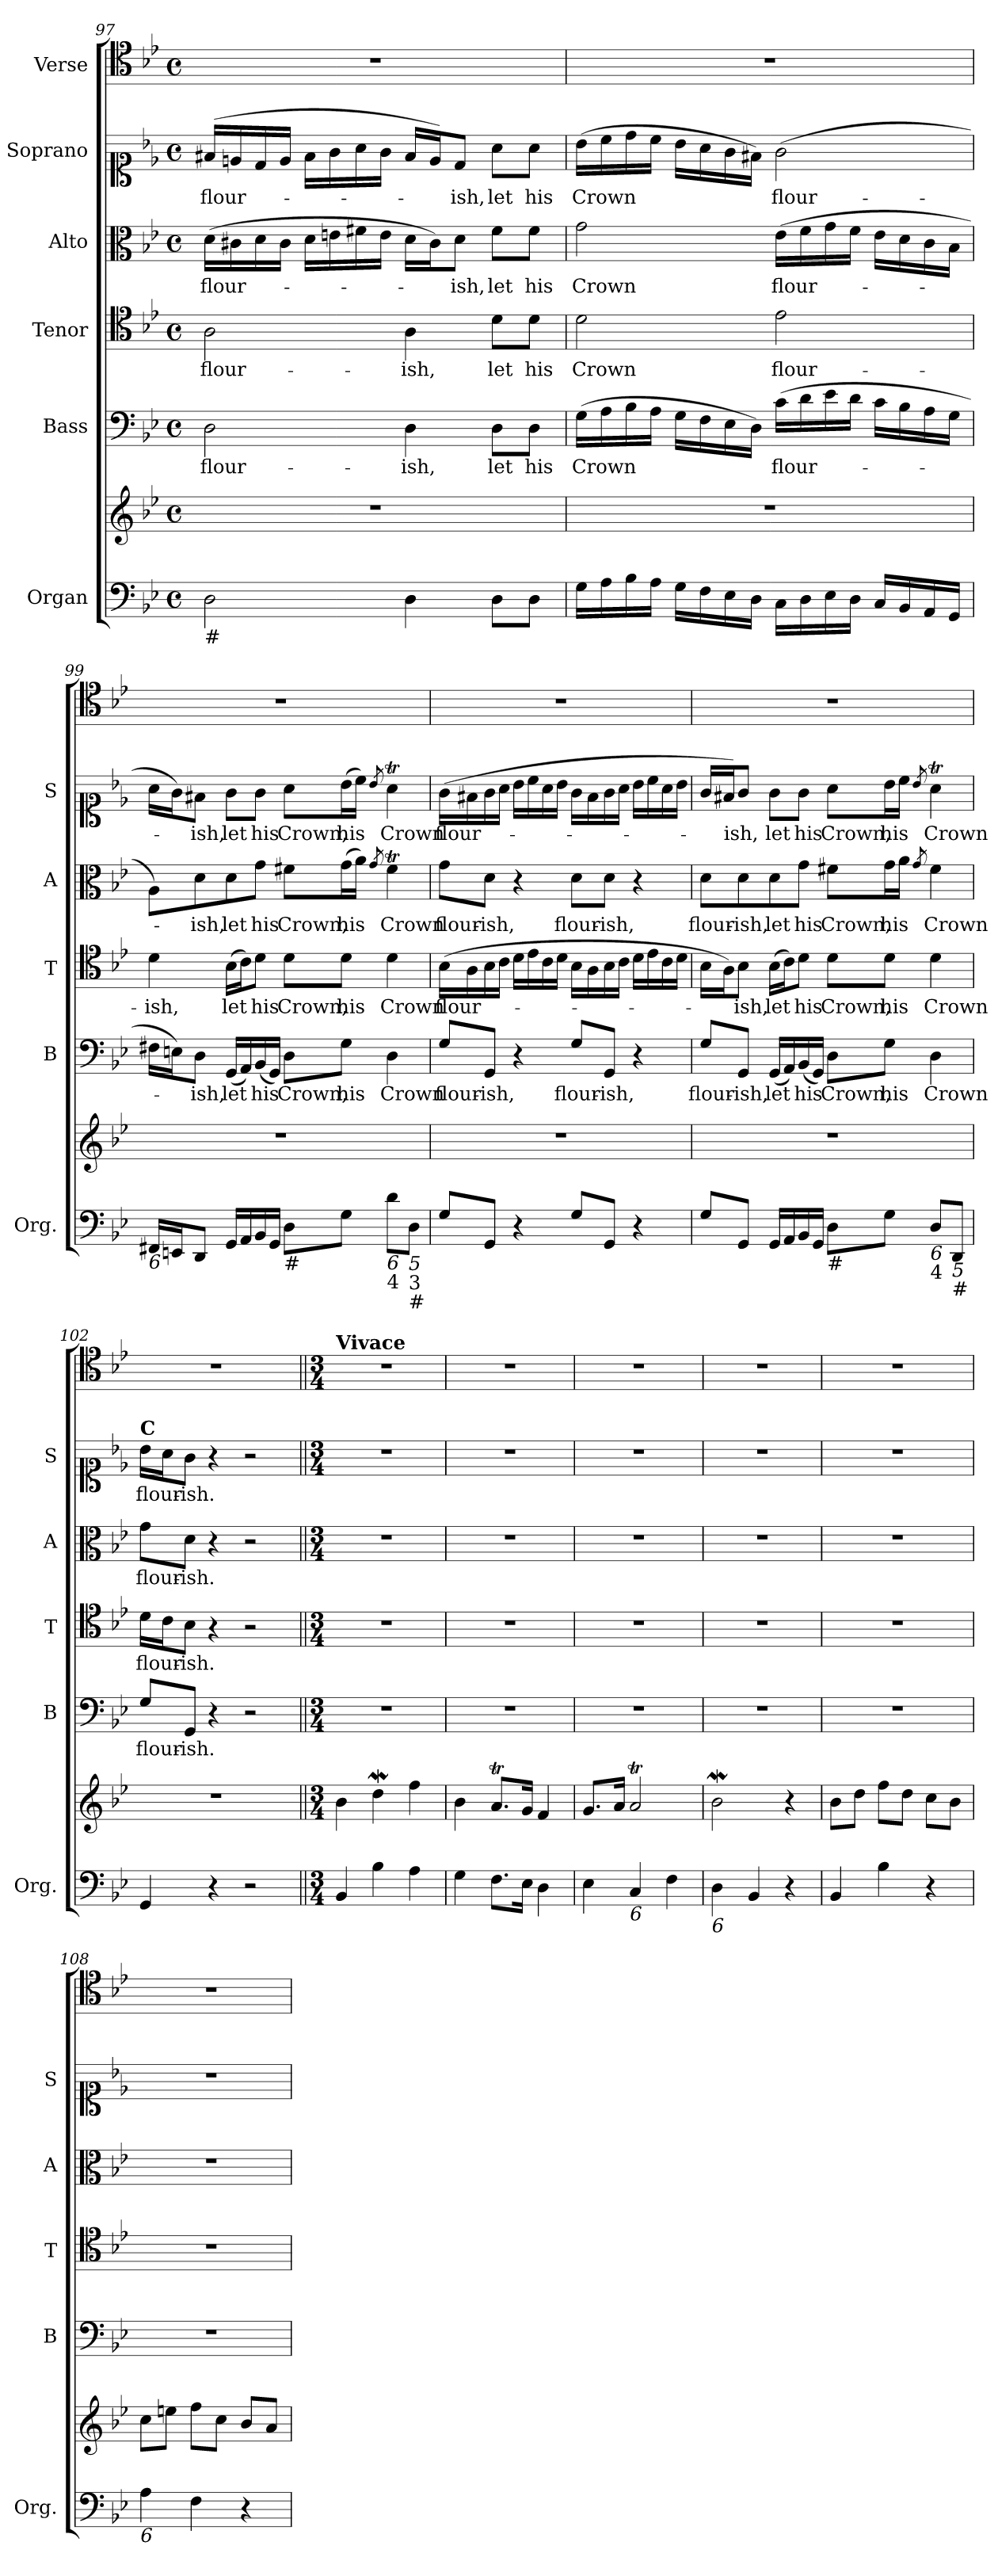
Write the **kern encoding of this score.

**kern	**kern	**kern	**text	**kern	**text	**kern	**text	**kern	**text	**kern
*part6	*part6	*part5	*part5	*part4	*part4	*part3	*part3	*part2	*part2	*part1
*staff7	*staff6	*staff5	*staff5	*staff4	*staff4	*staff3	*staff3	*staff2	*staff2	*staff1
*I"Organ	*	*I"Bass	*	*I"Tenor	*	*I"Alto	*	*I"Soprano	*	*I"Verse
*I'Org.	*	*I'B	*	*I'T	*	*I'A	*	*I'S	*	*
*clefF4	*clefG2	*clefF4	*	*clefC4	*	*clefC3	*	*clefC1	*	*clefC4
*k[b-e-]	*k[b-e-]	*k[b-e-]	*	*k[b-e-]	*	*k[b-e-]	*	*k[b-e-]	*	*k[b-e-]
*B-:	*B-:	*B-:	*	*B-:	*	*B-:	*	*B-:	*	*B-:
*M4/4	*M4/4	*M4/4	*	*M4/4	*	*M4/4	*	*M4/4	*	*M4/4
*met(c)	*met(c)	*met(c)	*	*met(c)	*	*met(c)	*	*met(c)	*	*met(c)
=97	=97	=97	=97	=97	=97	=97	=97	=97	=97	=97
!LO:TX:b:t=#	!	!	!	!	!	!	!	!	!	!
!	!	!	!LO:LY:b	!	!LO:LY:b	!	!LO:LY:b	!	!LO:LY:b	!
2D\	1r	2D\	flour-	2A\	flour-	(>16d\LL	flour-	(>16f#X/LL	flour-	1r
.	.	.	.	.	.	16c#X\	.	16en/	.	.
.	.	.	.	.	.	16d\	.	16d/	.	.
.	.	.	.	.	.	16c#\JJ	.	16e/JJ	.	.
.	.	.	.	.	.	16d\LL	.	16f#\LL	.	.
.	.	.	.	.	.	16en\	.	16g\	.	.
.	.	.	.	.	.	16f#X\	.	16a\	.	.
.	.	.	.	.	.	16e\JJ	.	16g\JJ	.	.
!	!	!	!LO:LY:b	!	!LO:LY:b	!	!	!	!	!
4D\	.	4D\	-ish,	4A\	-ish,	16d\LL	.	16f#/LL	.	.
.	.	.	.	.	.	16c#\J)	.	16e/J)	.	.
!	!	!	!	!	!	!	!LO:LY:b	!	!LO:LY:b	!
.	.	.	.	.	.	8d\J	-ish,	8d/J	-ish,	.
!	!	!	!LO:LY:b	!	!LO:LY:b	!	!LO:LY:b	!	!LO:LY:b	!
8D\L	.	8D\L	let	8d\L	let	8f#\L	let	8a\L	let	.
!	!	!	!LO:LY:b	!	!LO:LY:b	!	!LO:LY:b	!	!LO:LY:b	!
8D\J	.	8D\J	his	8d\J	his	8f#\J	his	8a\J	his	.
!!LO:PB:g=z
=98	=98	=98	=98	=98	=98	=98	=98	=98	=98	=98
!	!	!	!LO:LY:b	!	!LO:LY:b	!	!LO:LY:b	!	!LO:LY:b	!
16G\LL	1r	(>16G\LL	Crown	2d\	Crown	2g\	Crown	(>16b-\LL	Crown	1r
16A\	.	16A\	.	.	.	.	.	16cc\	.	.
16B-\	.	16B-\	.	.	.	.	.	16dd\	.	.
16A\JJ	.	16A\JJ	.	.	.	.	.	16cc\JJ	.	.
16G\LL	.	16G\LL	.	.	.	.	.	16b-\LL	.	.
16F\	.	16F\	.	.	.	.	.	16a\	.	.
16E-\	.	16E-\	.	.	.	.	.	16g\	.	.
16D\JJ	.	16D\JJ)	.	.	.	.	.	16f#X\JJ)	.	.
!	!	!	!LO:LY:b	!	!LO:LY:b	!	!LO:LY:b	!	!LO:LY:b	!
16C\LL	.	(>16c\LL	flour-	2e-\	flour-	(>16e-\LL	flour-	(>2g\	flour-	.
16D\	.	16d\	.	.	.	16f\	.	.	.	.
16E-\	.	16e-\	.	.	.	16g\	.	.	.	.
16D\JJ	.	16d\JJ	.	.	.	16f\JJ	.	.	.	.
16C/LL	.	16c\LL	.	.	.	16e-\LL	.	.	.	.
16BB-/	.	16B-\	.	.	.	16d\	.	.	.	.
16AA/	.	16A\	.	.	.	16c\	.	.	.	.
16GG/JJ	.	16G\JJ	.	.	.	16B-\JJ	.	.	.	.
=99	=99	=99	=99	=99	=99	=99	=99	=99	=99	=99
!LO:TX:b:i:t=6	!	!	!	!	!	!	!	!	!	!
!	!	!	!	!	!LO:LY:b	!	!	!	!	!
16FF#X/LL	1r	16F#X\LL	.	4d\	-ish,	8A\L)	.	16a\LL	.	1r
16EEn/J	.	16En\J)	.	.	.	.	.	16g\J)	.	.
!	!	!	!LO:LY:b	!	!	!	!LO:LY:b	!	!LO:LY:b	!
8DD/J	.	8D\J	-ish,	.	.	8d\	-ish,	8f#X\J	-ish,	.
!	!	!	!LO:LY:b	!	!LO:LY:b	!	!LO:LY:b	!	!LO:LY:b	!
16GG/LL	.	(<16GG/LL	let	(>16B-\LL	let	8d\	let	8g\L	let	.
16AA/	.	16AA/)	.	16c\J)	.	.	.	.	.	.
!	!	!	!LO:LY:b	!	!LO:LY:b	!	!LO:LY:b	!	!LO:LY:b	!
16BB-/	.	(<16BB-/	his	8d\J	his	8g\J	his	8g\J	his	.
16GG/JJ	.	16GG/JJ)	.	.	.	.	.	.	.	.
!LO:TX:b:t=#	!	!	!	!	!	!	!	!	!	!
!	!	!	!LO:LY:b	!	!LO:LY:b	!	!LO:LY:b	!	!LO:LY:b	!
8D\L	.	8D\L	Crown,	8d\L	Crown,	8f#X\L	Crown,	8a\L	Crown,	.
!	!	!	!LO:LY:b	!	!LO:LY:b	!	!LO:LY:b	!	!LO:LY:b	!
8G\J	.	8G\J	his	8d\J	his	(>16g\L	his	(>16b-\L	his	.
.	.	.	.	.	.	16a\JJ)	.	16cc\JJ)	.	.
.	.	.	.	.	.	8qg/	.	8qb-/	.	.
!LO:TX:b:i:t=6	!	!	!	!	!	!	!	!	!	!
!LO:TX:b:t=4	!	!	!	!	!	!	!	!	!	!
!	!	!	!LO:LY:b	!	!LO:LY:b	!	!LO:LY:b	!	!LO:LY:b	!
8d\L	.	4D\	Crown	4d\	Crown	4f#t\	Crown	4at\	Crown	.
!LO:TX:b:i:t=5	!	!	!	!	!	!	!	!	!	!
!LO:TX:b:t=3	!	!	!	!	!	!	!	!	!	!
!LO:TX:b:t=#	!	!	!	!	!	!	!	!	!	!
8D\J	.	.	.	.	.	.	.	.	.	.
!!LO:LB:g=z
=100	=100	=100	=100	=100	=100	=100	=100	=100	=100	=100
!	!	!	!LO:LY:b	!	!LO:LY:b	!	!LO:LY:b	!	!LO:LY:b	!
8G/L	1r	8G/L	flour-	(>16B-\LL	flour-	8g\L	flour-	(>16g\LL	flour-	1r
.	.	.	.	16A\	.	.	.	16f#X\	.	.
!	!	!	!LO:LY:b	!	!	!	!LO:LY:b	!	!	!
8GG/J	.	8GG/J	-ish,	16B-\	.	8d\J	-ish,	16g\	.	.
.	.	.	.	16c\JJ	.	.	.	16a\JJ	.	.
4r	.	4r	.	16d\LL	.	4r	.	16b-\LL	.	.
.	.	.	.	16e-\	.	.	.	16cc\	.	.
.	.	.	.	16c\	.	.	.	16a\	.	.
.	.	.	.	16d\JJ	.	.	.	16b-\JJ	.	.
!	!	!	!LO:LY:b	!	!	!	!LO:LY:b	!	!	!
8G/L	.	8G/L	flour-	16B-\LL	.	8d\L	flour-	16g\LL	.	.
.	.	.	.	16A\	.	.	.	16f#\	.	.
!	!	!	!LO:LY:b	!	!	!	!LO:LY:b	!	!	!
8GG/J	.	8GG/J	-ish,	16B-\	.	8d\J	-ish,	16g\	.	.
.	.	.	.	16c\JJ	.	.	.	16a\JJ	.	.
4r	.	4r	.	16d\LL	.	4r	.	16b-\LL	.	.
.	.	.	.	16e-\	.	.	.	16cc\	.	.
.	.	.	.	16c\	.	.	.	16a\	.	.
.	.	.	.	16d\JJ	.	.	.	16b-\JJ	.	.
=101	=101	=101	=101	=101	=101	=101	=101	=101	=101	=101
!	!	!	!LO:LY:b	!	!	!	!LO:LY:b	!	!	!
8G/L	1r	8G/L	flour-	16B-\LL	.	8d\L	flour-	16g/LL	.	1r
.	.	.	.	16A\J)	.	.	.	16f#X/J)	.	.
!	!	!	!LO:LY:b	!	!LO:LY:b	!	!LO:LY:b	!	!LO:LY:b	!
8GG/J	.	8GG/J	-ish,	8B-\J	-ish,	8d\	-ish,	8g/J	-ish,	.
!	!	!	!LO:LY:b	!	!LO:LY:b	!	!LO:LY:b	!	!LO:LY:b	!
16GG/LL	.	(<16GG/LL	let	(>16B-\LL	let	8d\	let	8g\L	let	.
16AA/	.	16AA/)	.	16c\J)	.	.	.	.	.	.
!	!	!	!LO:LY:b	!	!LO:LY:b	!	!LO:LY:b	!	!LO:LY:b	!
16BB-/	.	(<16BB-/	his	8d\J	his	8g\J	his	8g\J	his	.
16GG/JJ	.	16GG/JJ)	.	.	.	.	.	.	.	.
!LO:TX:b:t=#	!	!	!	!	!	!	!	!	!	!
!	!	!	!LO:LY:b	!	!LO:LY:b	!	!LO:LY:b	!	!LO:LY:b	!
8D\L	.	8D\L	Crown,	8d\L	Crown,	8f#X\L	Crown,	8a\L	Crown,	.
!	!	!	!LO:LY:b	!	!LO:LY:b	!	!LO:LY:b	!	!LO:LY:b	!
8G\J	.	8G\J	his	8d\J	his	16g\L	his	16b-\L	his	.
.	.	.	.	.	.	16a\JJ	.	16cc\JJ	.	.
.	.	.	.	.	.	8qg/	.	8qb-/	.	.
!LO:TX:b:i:t=6	!	!	!	!	!	!	!	!	!	!
!LO:TX:b:t=4	!	!	!	!	!	!	!	!	!	!
!	!	!	!LO:LY:b	!	!LO:LY:b	!	!LO:LY:b	!	!LO:LY:b	!
8D/L	.	4D\	Crown	4d\	Crown	4f#\	Crown	4at\	Crown	.
!LO:TX:b:i:t=5	!	!	!	!	!	!	!	!	!	!
!LO:TX:b:t=#	!	!	!	!	!	!	!	!	!	!
8DD/J	.	.	.	.	.	.	.	.	.	.
=102	=102	=102	=102	=102	=102	=102	=102	=102	=102	=102
!	!	!	!	!	!	!	!	!LO:TX:a:B:t=C	!	!
!	!	!	!LO:LY:b	!	!LO:LY:b	!	!LO:LY:b	!	!LO:LY:b	!
4GG/	1r	8G/L	flour-	16d\LL	flour-	8g\L	flour-	16b-\LL	flour-	1r
.	.	.	.	16c\J	.	.	.	16a\J	.	.
!	!	!	!LO:LY:b	!	!LO:LY:b	!	!LO:LY:b	!	!LO:LY:b	!
.	.	8GG/J	-ish.	8B-\J	-ish.	8d\J	-ish.	8g\J	-ish.	.
4r	.	4r	.	4r	.	4r	.	4r	.	.
2r	.	2r	.	2r	.	2r	.	2r	.	.
!!LO:PB:g=z
=103||	=103||	=103||	=103||	=103||	=103||	=103||	=103||	=103||	=103||	=103||
*M3/4	*M3/4	*M3/4	*	*M3/4	*	*M3/4	*	*M3/4	*	*M3/4
*	*	*	*	*	*	*	*	*	*	*MM120
!	!	!	!	!	!	!	!	!	!	!LO:TX:a:B:t=Vivace
4BB-/	4b-\	2.r	.	2.r	.	2.r	.	2.r	.	2.r
4B-\	4ddW\	.	.	.	.	.	.	.	.	.
4A\	4ff\	.	.	.	.	.	.	.	.	.
=104	=104	=104	=104	=104	=104	=104	=104	=104	=104	=104
4G\	4b-\	2.r	.	2.r	.	2.r	.	2.r	.	2.r
8.F\L	8.at/L	.	.	.	.	.	.	.	.	.
16E-\Jk	16g/Jk	.	.	.	.	.	.	.	.	.
4D\	4f/	.	.	.	.	.	.	.	.	.
=105	=105	=105	=105	=105	=105	=105	=105	=105	=105	=105
4E-\	8.g/L	2.r	.	2.r	.	2.r	.	2.r	.	2.r
.	16a/Jk	.	.	.	.	.	.	.	.	.
!LO:TX:b:i:t=6	!	!	!	!	!	!	!	!	!	!
4C/	2at/	.	.	.	.	.	.	.	.	.
4F\	.	.	.	.	.	.	.	.	.	.
=106	=106	=106	=106	=106	=106	=106	=106	=106	=106	=106
!LO:TX:b:i:t=6	!	!	!	!	!	!	!	!	!	!
4D\	2b-w\	2.r	.	2.r	.	2.r	.	2.r	.	2.r
4BB-/	.	.	.	.	.	.	.	.	.	.
4r	4r	.	.	.	.	.	.	.	.	.
=107	=107	=107	=107	=107	=107	=107	=107	=107	=107	=107
4BB-/	8b-\L	2.r	.	2.r	.	2.r	.	2.r	.	2.r
.	8dd\J	.	.	.	.	.	.	.	.	.
4B-\	8ff\L	.	.	.	.	.	.	.	.	.
.	8dd\J	.	.	.	.	.	.	.	.	.
4r	8cc\L	.	.	.	.	.	.	.	.	.
.	8b-\J	.	.	.	.	.	.	.	.	.
=108	=108	=108	=108	=108	=108	=108	=108	=108	=108	=108
!LO:TX:b:i:t=6	!	!	!	!	!	!	!	!	!	!
4A\	8cc\L	2.r	.	2.r	.	2.r	.	2.r	.	2.r
.	8een\J	.	.	.	.	.	.	.	.	.
4F\	8ff\L	.	.	.	.	.	.	.	.	.
.	8cc\J	.	.	.	.	.	.	.	.	.
4r	8b-/L	.	.	.	.	.	.	.	.	.
.	8a/J	.	.	.	.	.	.	.	.	.
=	=	=	=	=	=	=	=	=	=	=
*-	*-	*-	*-	*-	*-	*-	*-	*-	*-	*-
